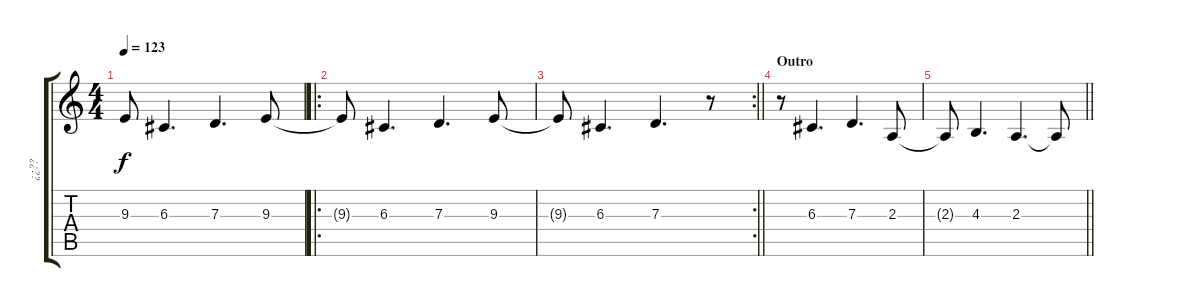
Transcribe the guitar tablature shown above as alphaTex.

\track ("¿¿??" "¿¿??") {instrument lead2sawtooth}
\staff {score tabs}
\tuning (E4 B3 G3 D3 A2 E2) {hide}
\ts (4 4)
\tempo 123
\clef g2
\ks c
9.3{t}.8{dy f} 6.3.4{d} 7.3.4{d} 9.3.8 |
\ro
9.3{t}.8 6.3.4{d} 7.3.4{d} 9.3.8 |
\rc 2
\barLineRight lightlight
9.3{t}.8 6.3.4{d} 7.3.4{d} r.8 |
\section ("" "Outro")
r.8{volume 16} 6.3.4{d} 7.3.4{d} 2.3.8 |
\barLineRight lightlight
2.3{t}.8 4.3.4{d} 2.3.4{d} 2.3{t}.8
